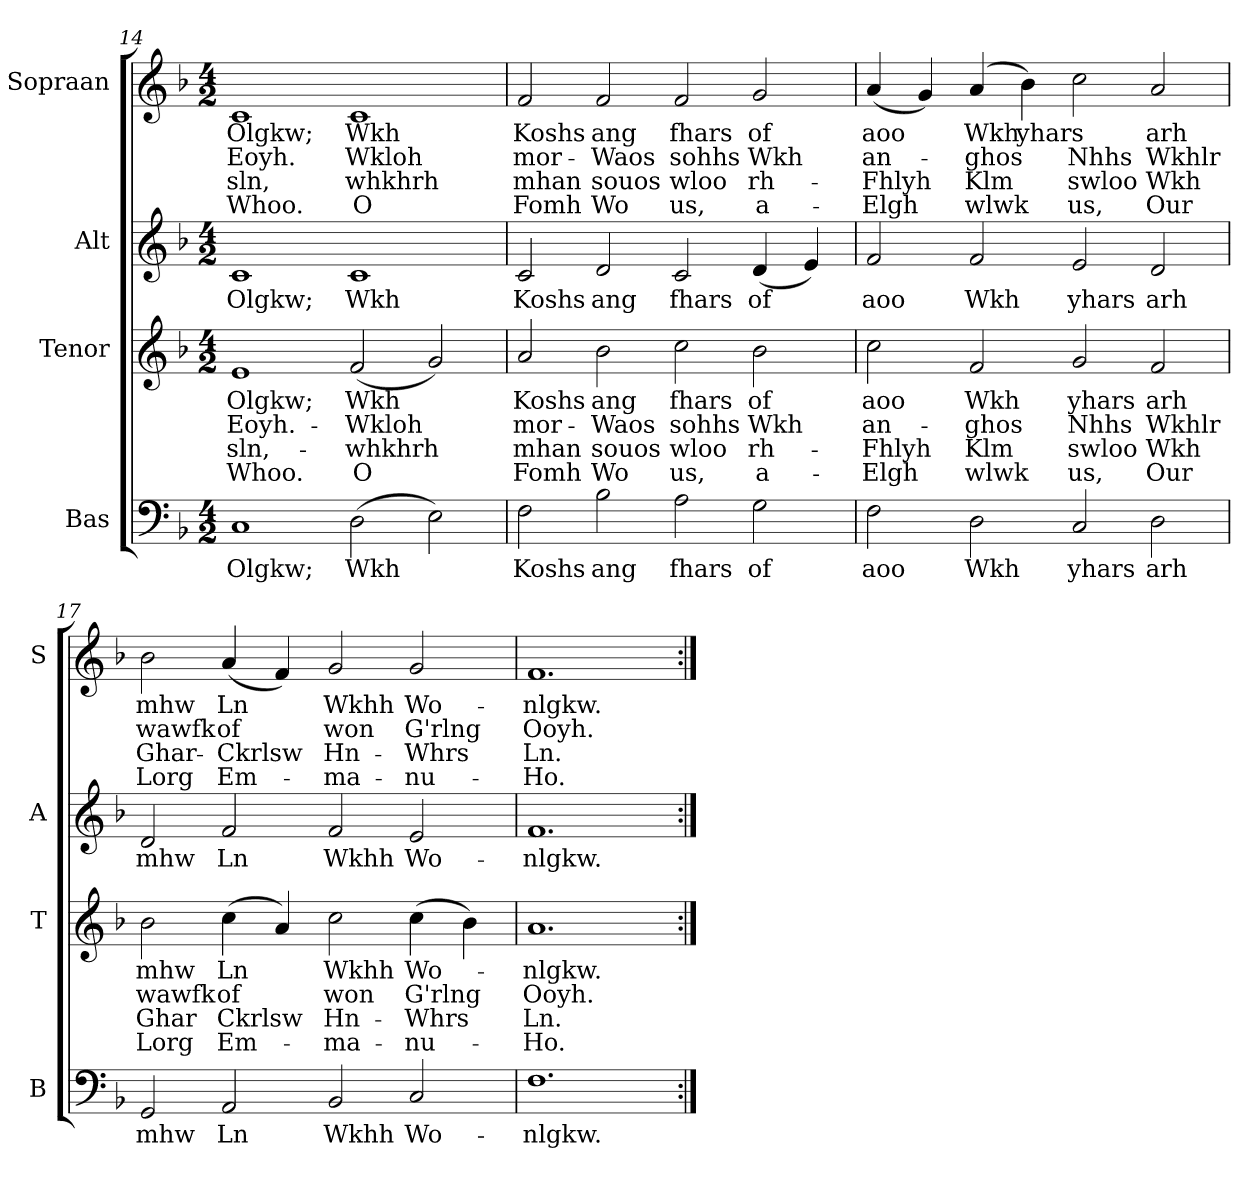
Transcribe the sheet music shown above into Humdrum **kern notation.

**kern	**text	**kern	**text	**text	**text	**text	**kern	**text	**kern	**text	**text	**text	**text
*part4	*part4	*part3	*part3	*part3	*part3	*part3	*part2	*part2	*part1	*part1	*part1	*part1	*part1
*staff4	*staff4	*staff3	*staff3	*staff3	*staff3	*staff3	*staff2	*staff2	*staff1	*staff1	*staff1	*staff1	*staff1
*I"Bas	*	*I"Tenor	*	*	*	*	*I"Alt	*	*I"Sopraan	*	*	*	*
*I'B	*	*I'T	*	*	*	*	*I'A	*	*I'S	*	*	*	*
*clefF4	*	*	*	*	*	*	*clefG2	*	*clefG2	*	*	*	*
*k[b-]	*	*k[b-]	*	*	*	*	*k[b-]	*	*k[b-]	*	*	*	*
*F:	*	*F:	*	*	*	*	*F:	*	*F:	*	*	*	*
*M4/2	*	*M4/2	*	*	*	*	*M4/2	*	*M4/2	*	*	*	*
=14	=14	=14	=14	=14	=14	=14	=14	=14	=14	=14	=14	=14	=14
!	!LO:LY:b:cj	!	!LO:LY:b:cj	!LO:LY:b:cj	!LO:LY:b:cj	!LO:LY:b:cj	!	!LO:LY:b:cj	!	!LO:LY:b:cj	!LO:LY:b:cj	!LO:LY:b:cj	!LO:LY:b:cj
1C	Olgkw;	1e	Olgkw;	Eoyh.-	-sln,-	-Whoo.	1c	Olgkw;	1c	Olgkw;	Eoyh.	sln,	Whoo.
!	!LO:LY:b	!	!LO:LY:b	!LO:LY:b	!LO:LY:b	!LO:LY:b:cj	!	!LO:LY:b:cj	!	!LO:LY:b:cj	!LO:LY:b:cj	!LO:LY:b:cj	!LO:LY:b:cj
(>2D\	Wkh	(<2f/	Wkh	Wkloh	whkhrh	O	1c	Wkh	1c	Wkh	Wkloh	whkhrh	O
2E\)	.	2g/)	.	.	.	.	.	.	.	.	.	.	.
!!LO:LB:g=z
=15	=15	=15	=15	=15	=15	=15	=15	=15	=15	=15	=15	=15	=15
!	!LO:LY:b:cj	!	!LO:LY:b:cj	!LO:LY:b:cj	!LO:LY:b:cj	!LO:LY:b:cj	!	!LO:LY:b:cj	!	!LO:LY:b:cj	!LO:LY:b:cj	!LO:LY:b:cj	!LO:LY:b:cj
2F\	Koshs	2a/	Koshs	mor-	-mhan	Fomh	2c/	Koshs	2f/	Koshs	mor-	-mhan	Fomh
!	!LO:LY:b:cj	!	!LO:LY:b:cj	!LO:LY:b:cj	!LO:LY:b:cj	!LO:LY:b:cj	!	!LO:LY:b:cj	!	!LO:LY:b:cj	!LO:LY:b:cj	!LO:LY:b:cj	!LO:LY:b:cj
2B-\	ang	2b-\	ang	Waos	souos	Wo	2d/	ang	2f/	ang	Waos	souos	Wo
!	!LO:LY:b:cj	!	!LO:LY:b:cj	!LO:LY:b:cj	!LO:LY:b:cj	!LO:LY:b:cj	!	!LO:LY:b:cj	!	!LO:LY:b:cj	!LO:LY:b:cj	!LO:LY:b:cj	!LO:LY:b:cj
2A\	fhars	2cc\	fhars	sohhs	wloo	us,	2c/	fhars	2f/	fhars	sohhs	wloo	us,
!	!LO:LY:b:cj	!	!LO:LY:b:cj	!LO:LY:b:cj	!LO:LY:b:cj	!LO:LY:b:cj	!	!LO:LY:b:cj	!	!LO:LY:b:cj	!LO:LY:b:cj	!LO:LY:b:cj	!LO:LY:b:cj
2G\	of	2b-\	of	Wkh	rh-	-a-	(<4d/	of	2g/	of	Wkh	rh-	-a-
.	.	.	.	.	.	.	4e/)	.	.	.	.	.	.
=16	=16	=16	=16	=16	=16	=16	=16	=16	=16	=16	=16	=16	=16
!	!LO:LY:b:cj	!	!LO:LY:b:cj	!LO:LY:b:cj	!LO:LY:b:cj	!LO:LY:b:cj	!	!LO:LY:b:cj	!	!LO:LY:b:cj	!LO:LY:b:cj	!LO:LY:b	!LO:LY:b
2F\	aoo	2cc\	-aoo	an-	-Fhlyh	Elgh	2f/	aoo	(<4a/	-aoo	an-	-Fhlyh	Elgh
.	.	.	.	.	.	.	.	.	4g/)	.	.	.	.
!	!LO:LY:b:cj	!	!LO:LY:b:cj	!LO:LY:b:cj	!LO:LY:b:cj	!LO:LY:b:cj	!	!LO:LY:b:cj	!	!LO:LY:b	!LO:LY:b	!LO:LY:b	!LO:LY:b
2D\	Wkh	2f/	Wkh	ghos	Klm	wlwk	2f/	Wkh	(>4a/	Wkh	ghos	Klm	wlwk
!	!	!	!	!	!	!	!	!	!	!LO:LY:b	!	!	!
.	.	.	.	.	.	.	.	.	4b-\)	yhars	.	.	.
!	!LO:LY:b:cj	!	!LO:LY:b:cj	!LO:LY:b:cj	!LO:LY:b:cj	!LO:LY:b:cj	!	!LO:LY:b:cj	!	!	!LO:LY:b:cj	!LO:LY:b:cj	!LO:LY:b:cj
2C/	yhars	2g/	yhars	Nhhs	swloo	us,	2e/	yhars	2cc\	.	Nhhs	swloo	us,
!	!LO:LY:b:cj	!	!LO:LY:b:cj	!LO:LY:b:cj	!LO:LY:b:cj	!LO:LY:b:cj	!	!LO:LY:b:cj	!	!LO:LY:b:cj	!LO:LY:b:cj	!LO:LY:b:cj	!LO:LY:b:cj
2D\	arh	2f/	arh	Wkhlr	Wkh	Our	2d/	arh	2a/	arh	Wkhlr	Wkh	Our
=17	=17	=17	=17	=17	=17	=17	=17	=17	=17	=17	=17	=17	=17
!	!LO:LY:b:cj	!	!LO:LY:b:cj	!LO:LY:b:cj	!LO:LY:b:cj	!LO:LY:b:cj	!	!LO:LY:b:cj	!	!LO:LY:b:cj	!LO:LY:b:cj	!LO:LY:b:cj	!LO:LY:b:cj
2GG/	mhw	2b-\	mhw	wawfk	Ghar	Lorg	2d/	mhw	2b-\	mhw	wawfk	Ghar-	-Lorg
!	!LO:LY:b:cj	!	!LO:LY:b:cj	!LO:LY:b:cj	!LO:LY:b:cj	!LO:LY:b	!	!LO:LY:b:cj	!	!LO:LY:b:cj	!LO:LY:b:cj	!LO:LY:b	!LO:LY:b
2AA/	Ln	(>4cc\	Ln	of	Ckrlsw	Em-	2f/	Ln	(<4a/	Ln	of	Ckrlsw	Em-
.	.	4a/)	.	.	.	.	.	.	4f/)	.	.	.	.
!	!LO:LY:b:cj	!	!LO:LY:b:cj	!LO:LY:b:cj	!LO:LY:b	!LO:LY:b:cj	!	!LO:LY:b:cj	!	!LO:LY:b:cj	!LO:LY:b:cj	!LO:LY:b:cj	!LO:LY:b:cj
2BB-/	Wkhh	2cc\	-Wkhh	won	Hn-	-ma-	2f/	Wkhh	2g/	-Wkhh	won	Hn-	-ma-
!	!LO:LY:b:cj	!	!LO:LY:b:cj	!LO:LY:b	!LO:LY:b	!LO:LY:b:cj	!	!LO:LY:b:cj	!	!LO:LY:b:cj	!LO:LY:b:cj	!LO:LY:b:cj	!LO:LY:b:cj
2C/	Wo-	(>4cc\	-Wo-	-G'rlng	Whrs	nu-	2e/	Wo-	2g/	-Wo-	-G'rlng	Whrs	nu-
.	.	4b-\)	.	.	.	.	.	.	.	.	.	.	.
=18	=18	=18	=18	=18	=18	=18	=18	=18	=18	=18	=18	=18	=18
!	!LO:LY:b:cj	!	!LO:LY:b:cj	!LO:LY:b:cj	!LO:LY:b:cj	!LO:LY:b:cj	!	!LO:LY:b:cj	!	!LO:LY:b:cj	!LO:LY:b:cj	!LO:LY:b:cj	!LO:LY:b:cj
1.F	-nlgkw.	1.a	-nlgkw.	Ooyh.	Ln.	Ho.	1.f	-nlgkw.	1.f	-nlgkw.	Ooyh.	Ln.	Ho.
=:|!	=:|!	=:|!	=:|!	=:|!	=:|!	=:|!	=:|!	=:|!	=:|!	=:|!	=:|!	=:|!	=:|!
*-	*-	*-	*-	*-	*-	*-	*-	*-	*-	*-	*-	*-	*-
